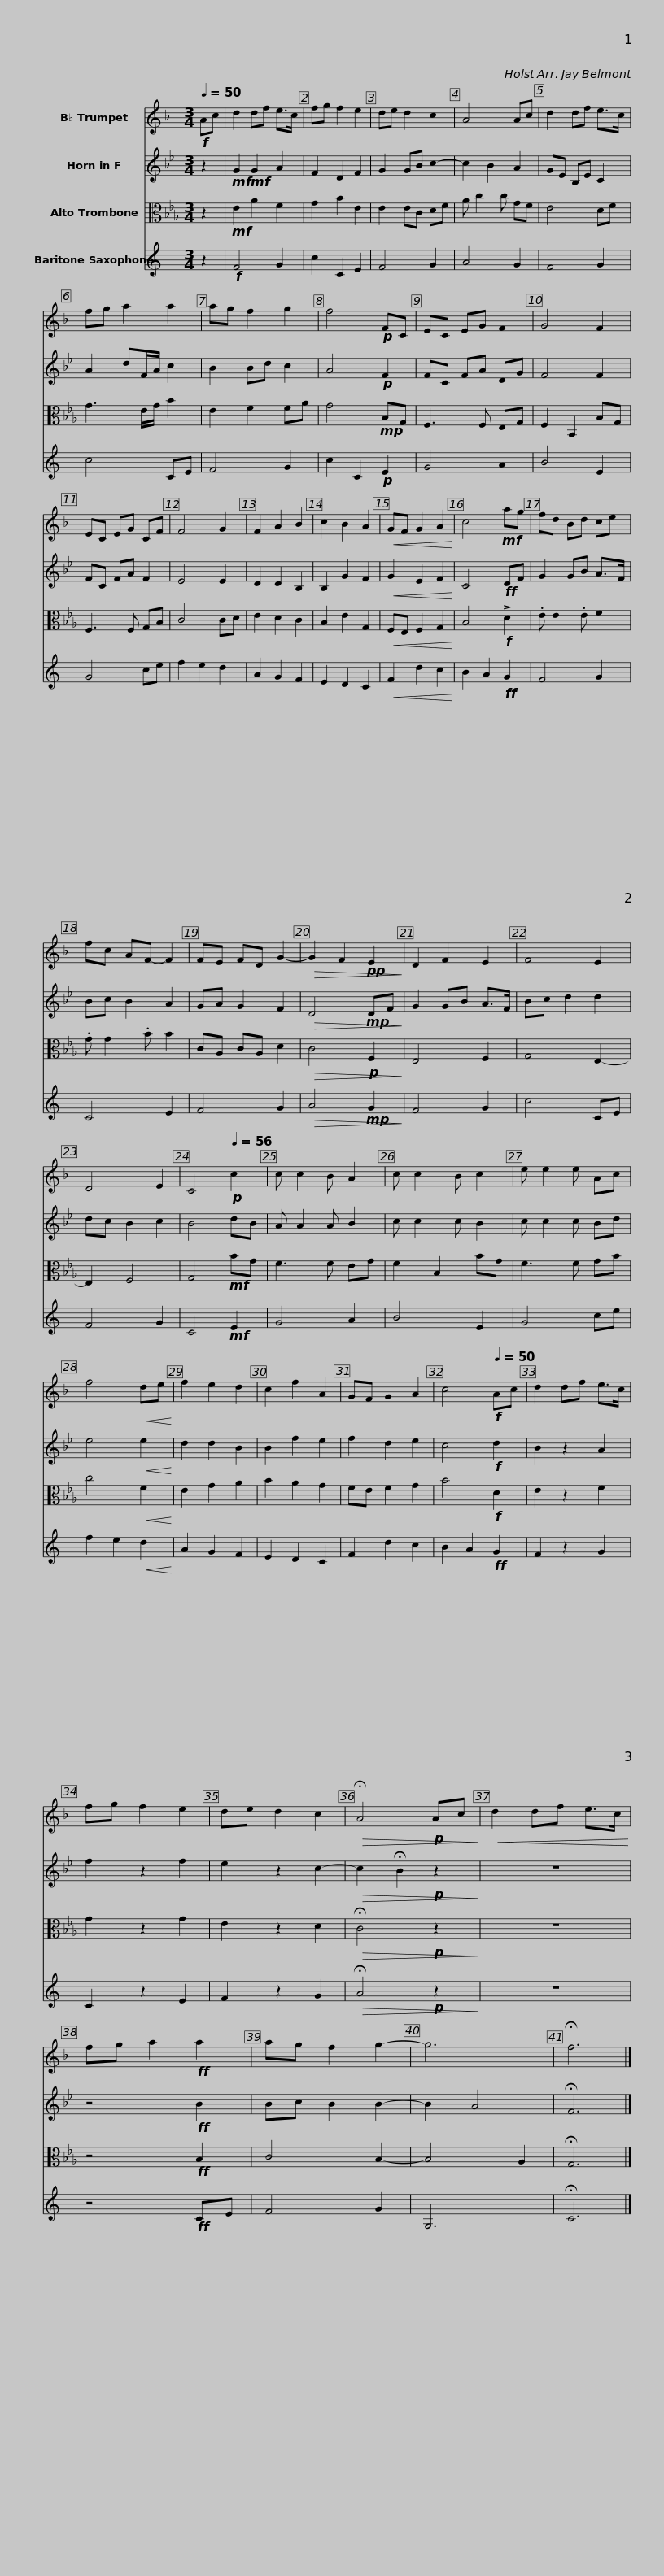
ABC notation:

X:1
%%score 1 2 3 4
L:1/8
Q:1/4=50
M:3/4
I:linebreak $
K:Eb
V:1 treble transpose=-2
V:2 treble transpose=-7
V:3 alto
V:4 treble transpose=-21
V:1
[K:F]!f! Ac | d2 df e>c | fg f2 e2 | de d2 c2 | A4 Ac | %5
 d2 df e>c |$ fg a2 a2 | ag f2 g2 | f4!p! FC | EC EG F2 | %10
 G4 F2 | EC EG CF | F4 G2 |$ F2 A2 B2 | c2 B2 A2 | %15
!<(! GF G2 A2!<)! | c4!mf! ag | fd Bd ce | fc AF- F2 | FE FD G2- | %20
!>(! G2 F2!pp! E2!>)! |$ D2 F2 E2 | F4 E2 | D4 E2 | C4!p![Q:1/4=56] c2 | %25
 c c2 B A2 | c c2 B c2 | e e2 e Ac | f4!<(! de!<)! |$ f2 e2 d2 | %30
 c2 f2 A2 | GF G2 A2 | c4!f![Q:1/4=50] Ac | d2 df e>c | fg f2 e2 | %35
 de d2 c2 |!>(! !fermata!A4!p! Ac!>)! |!<(! d2 df e>c!<)! |$ fg a2!ff! a2 | ag f2 g2- | %40
 g6 | !fermata!f6 |] %42
V:2
[K:Bb] z2 |!mf!!mf! G2 G2 A2 | F2 D2 F2 | G2 GB c2- | c2 B2 A2 | %5
 GE B,E C2 |$ A2 dF/A/ c2 | B2 Bd c2 | A4!p! F2 | FC FA DG | %10
 F4 F2 | FC FA F2 | E4 E2 |$ D2 D2 B,2 | B,2 G2 F2 | %15
!<(! G2 E2 F2!<)! | C4!ff! DF | G2 GB A>F | Bc B2 A2 | GA G2 F2 | %20
!>(! D4!mp! DF!>)! |$ G2 GB A>F | Bc d2 d2 | dc B2 c2 | B4 dB | %25
 A A2 A B2 | c c2 c B2 | c c2 c Bd | e4!<(! e2!<)! |$ d2 d2 B2 | %30
 B2 f2 e2 | f2 d2 e2 | c4!f! d2 | B2 z2 A2 | f2 z2 f2 | %35
 e2 z2 c2- |!>(! c2 !fermata!B2!p! z2!>)! | z6 |$ z4!ff! B2 | Bc B2 B2- | %40
 B2 A4 | !fermata!F6 |] %42
V:3
 z2 |!mf! E2 A2 F2 | G2 B2 E2 | E2 EC DF | A c2 c GF | %5
 E4 DF |$ G3 E/G/ B2 | E2 F2 FA | G4!mp! B,G, | F,3 F, E,G, | %10
 F,2 B,,2 B,G, | F,3 F, G,B, | C4 CD |$ E2 D2 C2 | B,2 E2 G,2 | %15
!<(! F,E, F,2 G,2!<)! | B,4!f! !>!D2 | .E E2 .E F2 | .G G2 .B B2 | CA, CA, D2 | %20
!>(! C4!p! F,2!>)! |$ E,4 F,2 | G,4 E,2- | E,2 F,4 | G,4!mf! BG | %25
 F3 F EG | F2 B,2 BG | F3 F GB | c4!<(! F2!<)! |$ E2 G2 A2 | %30
 B2 A2 G2 | FE F2 G2 | B4!f! D2 | E2 z2 F2 | G2 z2 G2 | %35
 E2 z2 D2 |!>(! !fermata!C4!p! z2!>)! | z6 |$ z4!ff! B,2 | C4 B,2- | %40
 B,4 A,2 | !fermata!G,6 |] %42
V:4
[K:C] z2 |!f! F4 G2 | c2 C2 E2 | F4 G2 | A4 G2 | %5
 F4 G2 |$ c4 CE | F4 G2 | c2 C2!p! E2 | G4 A2 | %10
 B4 E2 | G4 ce | f2 e2 d2 |$ A2 G2 F2 | E2 D2 C2 | %15
!<(! F2 d2 c2!<)! | B2 A2!ff! G2 | F4 G2 | C4 E2 | F4 G2 | %20
!>(! A4!mp! G2!>)! |$ F4 G2 | c4 CE | F4 G2 | C4!mf! E2 | %25
 G4 A2 | B4 E2 | G4 ce | f2 e2!<(! d2!<)! |$ A2 G2 F2 | %30
 E2 D2 C2 | F2 d2 c2 | B2 A2!ff! G2 | F2 z2 G2 | C2 z2 E2 | %35
 F2 z2 G2 |!>(! !fermata!A4!p! z2!>)! | z6 |$ z4!ff! CE | F4 G2 | %40
 G,6 | !fermata!C6 |] %42
